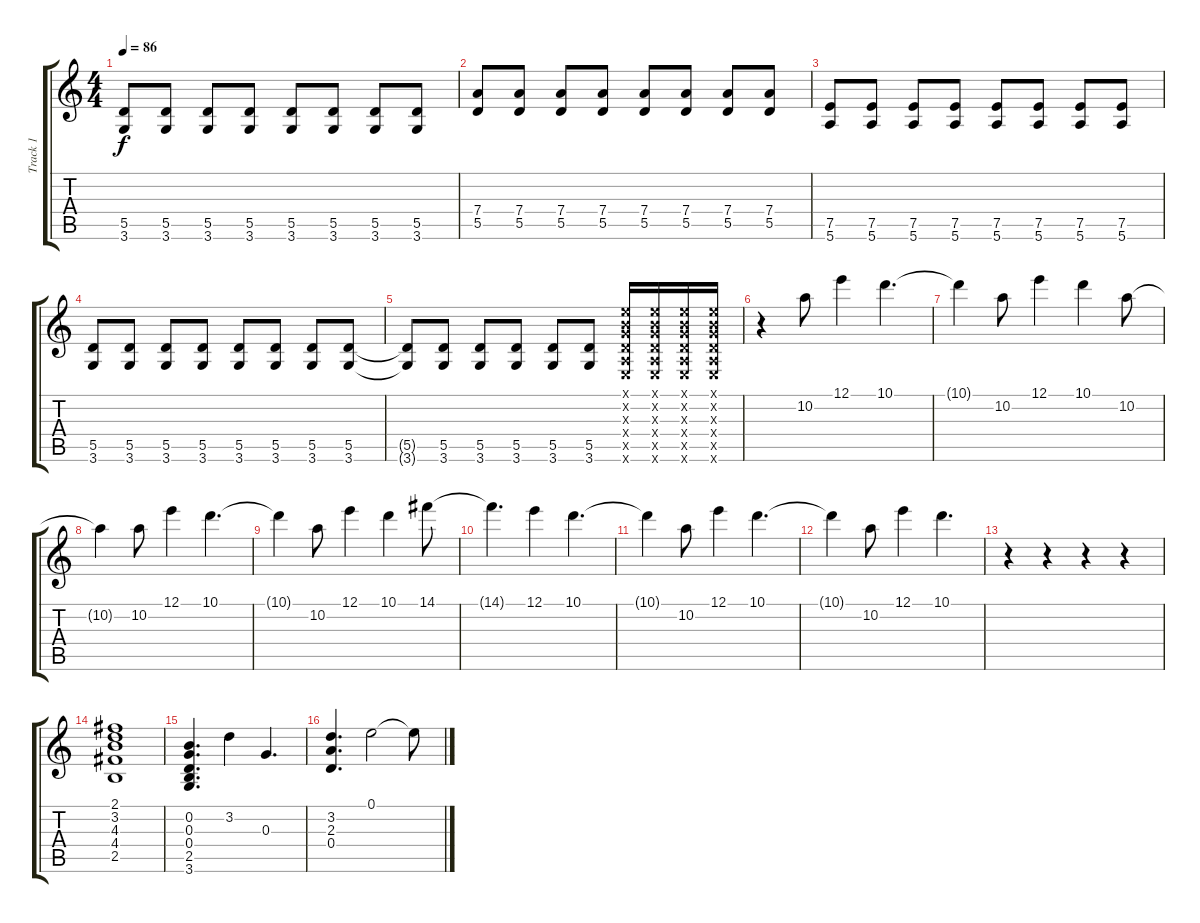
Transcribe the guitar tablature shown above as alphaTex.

\track ("Track 1" "Track 1") {instrument electricguitarjazz}
\staff {score tabs}
\tuning (E4 B3 G3 D3 A2 E2) {hide}
\ts (4 4)
\tempo 86
\clef g2
\ks c
(5.5 3.6).8{dy f} (5.5 3.6).8 (5.5 3.6).8 (5.5 3.6).8 (5.5 3.6).8 (5.5 3.6).8 (5.5 3.6).8 (5.5 3.6).8 |
(7.4 5.5).8 (7.4 5.5).8 (7.4 5.5).8 (7.4 5.5).8 (7.4 5.5).8 (7.4 5.5).8 (7.4 5.5).8 (7.4 5.5).8 |
(7.5 5.6).8 (7.5 5.6).8 (7.5 5.6).8 (7.5 5.6).8 (7.5 5.6).8 (7.5 5.6).8 (7.5 5.6).8 (7.5 5.6).8 |
(5.5 3.6).8 (5.5 3.6).8 (5.5 3.6).8 (5.5 3.6).8 (5.5 3.6).8 (5.5 3.6).8 (5.5 3.6).8 (5.5 3.6).8 |
(5.5{t} 3.6{t}).8 (5.5 3.6).8 (5.5 3.6).8 (5.5 3.6).8 (5.5 3.6).8 (5.5 3.6).8 (0.1{x} 0.2{x} 0.3{x} 0.4{x} 0.5{x} 0.6{x}).16 (0.1{x} 0.2{x} 0.3{x} 0.4{x} 0.5{x} 0.6{x}).16 (0.1{x} 0.2{x} 0.3{x} 0.4{x} 0.5{x} 0.6{x}).16 (0.1{x} 0.2{x} 0.3{x} 0.4{x} 0.5{x} 0.6{x}).16 |
r.4 10.2.8 12.1.4 10.1.4{d} |
10.1{t}.4 10.2.8 12.1.4 10.1.4 10.2.8 |
10.2{t}.4 10.2.8 12.1.4 10.1.4{d} |
10.1{t}.4 10.2.8 12.1.4 10.1.4 14.1.8 |
14.1{t}.4{d} 12.1.4 10.1.4{d} |
10.1{t}.4 10.2.8 12.1.4 10.1.4{d} |
10.1{t}.4 10.2.8 12.1.4 10.1.4{d} |
r.4 r.4 r.4 r.4 |
(2.1 3.2 4.3 4.4 2.5).1{instrument electricguitarjazz} |
(0.2 0.3 0.4 2.5 3.6).4{d} 3.2.4 0.3.4{d} |
(3.2 2.3 0.4).4{d} 0.1.2 0.1{t}.8
